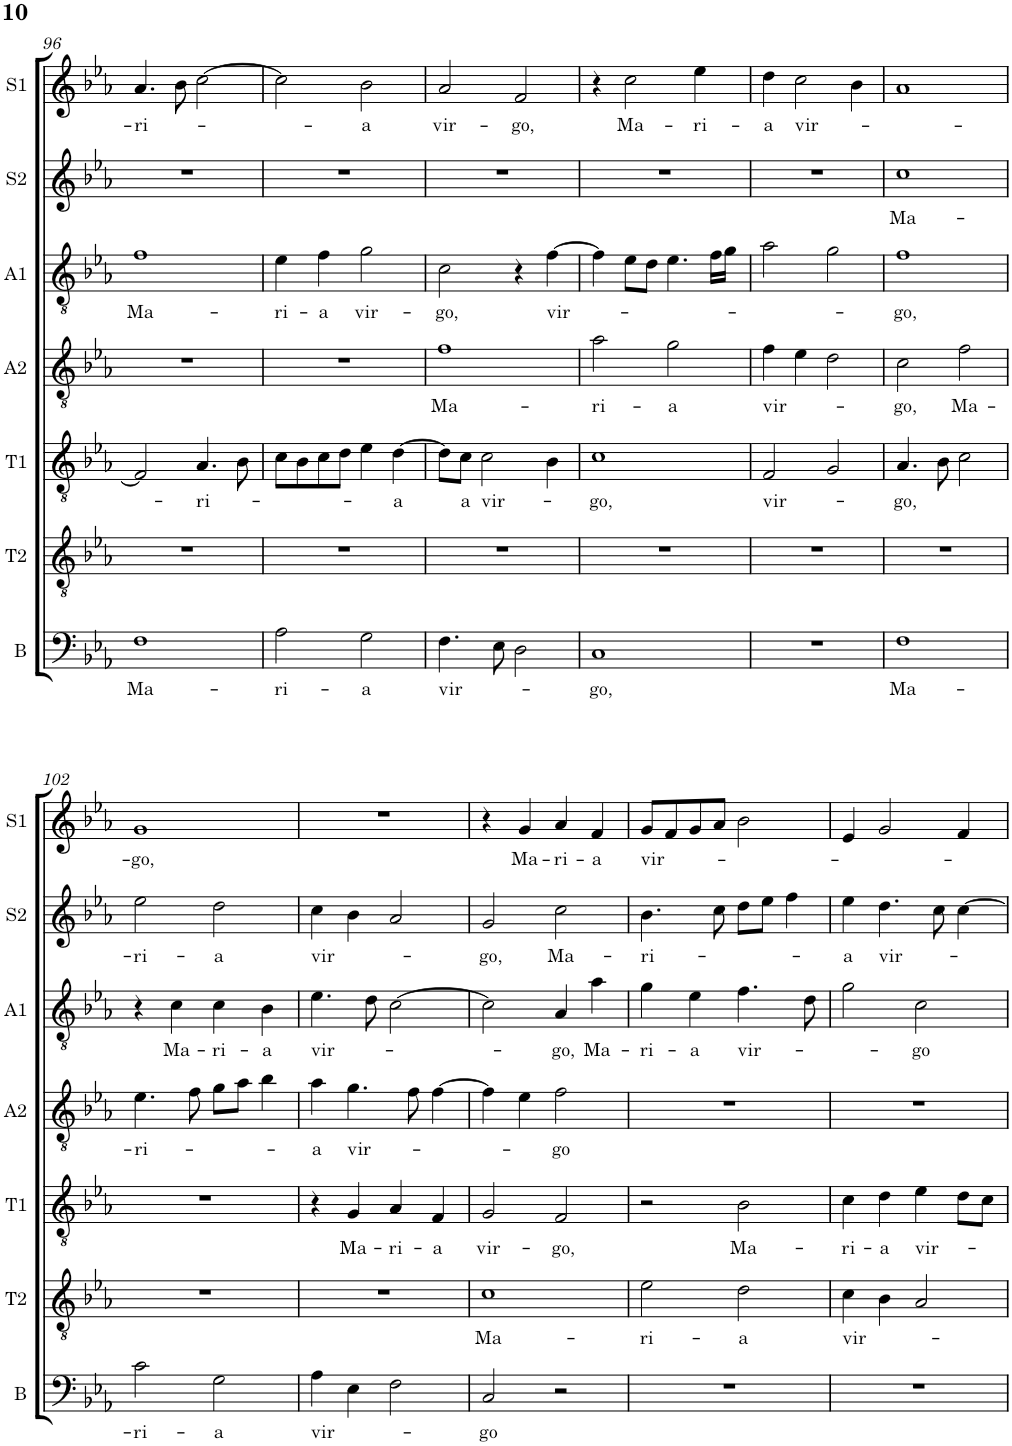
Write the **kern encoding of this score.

**kern	**text	**kern	**text	**kern	**text	**kern	**text	**kern	**text	**kern	**text	**kern	**text
*part7	*part7	*part6	*part6	*part5	*part5	*part4	*part4	*part3	*part3	*part2	*part2	*part1	*part1
*staff7	*staff7	*staff6	*staff6	*staff5	*staff5	*staff4	*staff4	*staff3	*staff3	*staff2	*staff2	*staff1	*staff1
*I"B	*	*I"T2	*	*I"T1	*	*I"A2	*	*I"A1	*	*I"S2	*	*I"S1	*
*I'B	*	*I'T2	*	*I'T1	*	*I'A2	*	*I'A1	*	*I'S2	*	*I'S1	*
!!LO:PB:g=z
*clefF4	*	*clefGv2	*	*clefGv2	*	*clefGv2	*	*clefGv2	*	*clefG2	*	*clefG2	*
*k[b-e-a-]	*	*k[b-e-a-]	*	*k[b-e-a-]	*	*k[b-e-a-]	*	*k[b-e-a-]	*	*k[b-e-a-]	*	*k[b-e-a-]	*
*E-:	*	*E-:	*	*E-:	*	*E-:	*	*E-:	*	*E-:	*	*E-:	*
*M2/2	*	*M2/2	*	*M2/2	*	*M2/2	*	*M2/2	*	*M2/2	*	*M2/2	*
=96	=96	=96	=96	=96	=96	=96	=96	=96	=96	=96	=96	=96	=96
!	!LO:LY:b	!	!	!	!	!	!	!	!LO:LY:b	!	!	!	!LO:LY:b
1F	Ma-	1r	.	2F/]	.	1r	.	1f	Ma-	1r	.	4.a-/	-ri-
.	.	.	.	.	.	.	.	.	.	.	.	8b-\	.
!	!	!	!	!	!LO:LY:b	!	!	!	!	!	!	!	!
.	.	.	.	4.A-/	-ri-	.	.	.	.	.	.	[2cc\	.
.	.	.	.	8B-\	.	.	.	.	.	.	.	.	.
=97	=97	=97	=97	=97	=97	=97	=97	=97	=97	=97	=97	=97	=97
!	!LO:LY:b	!	!	!	!	!	!	!	!LO:LY:b	!	!	!	!
2A-\	-ri-	1r	.	8c\L	.	1r	.	4e-\	-ri-	1r	.	2cc\]	.
.	.	.	.	8B-\	.	.	.	.	.	.	.	.	.
!	!	!	!	!	!	!	!	!	!LO:LY:b	!	!	!	!
.	.	.	.	8c\	.	.	.	4f\	-a	.	.	.	.
.	.	.	.	8d\J	.	.	.	.	.	.	.	.	.
!	!LO:LY:b	!	!	!	!	!	!	!	!LO:LY:b	!	!	!	!LO:LY:b
2G\	-a	.	.	4e-\	.	.	.	2g\	vir-	.	.	2b-\	-a
!	!	!	!	!	!LO:LY:b	!	!	!	!	!	!	!	!
.	.	.	.	[4d\	-a	.	.	.	.	.	.	.	.
=98	=98	=98	=98	=98	=98	=98	=98	=98	=98	=98	=98	=98	=98
!	!LO:LY:b	!	!	!	!	!	!LO:LY:b	!	!LO:LY:b	!	!	!	!LO:LY:b
4.F\	vir-	1r	.	8d\L]	.	1f	Ma-	2c\	-go,	1r	.	2a-/	vir-
!	!	!	!	!	!LO:LY:b	!	!	!	!	!	!	!	!
.	.	.	.	8c\J	a	.	.	.	.	.	.	.	.
!	!	!	!	!	!LO:LY:b	!	!	!	!	!	!	!	!
.	.	.	.	2c\	vir-	.	.	.	.	.	.	.	.
8E-\	.	.	.	.	.	.	.	.	.	.	.	.	.
!	!	!	!	!	!	!	!	!	!	!	!	!	!LO:LY:b
2D\	.	.	.	.	.	.	.	4r	.	.	.	2f/	-go,
!	!	!	!	!	!	!	!	!	!LO:LY:b	!	!	!	!
.	.	.	.	4B-\	.	.	.	[4f\	vir-	.	.	.	.
=99	=99	=99	=99	=99	=99	=99	=99	=99	=99	=99	=99	=99	=99
!	!LO:LY:b	!	!	!	!LO:LY:b	!	!LO:LY:b	!	!	!	!	!	!
1C	-go,	1r	.	1c	-go,	2a-\	-ri-	4f\]	.	1r	.	4r	.
!	!	!	!	!	!	!	!	!	!	!	!	!	!LO:LY:b
.	.	.	.	.	.	.	.	8e-\L	.	.	.	2cc\	Ma-
.	.	.	.	.	.	.	.	8d\J	.	.	.	.	.
!	!	!	!	!	!	!	!LO:LY:b	!	!	!	!	!	!
.	.	.	.	.	.	2g\	-a	4.e-\	.	.	.	.	.
!	!	!	!	!	!	!	!	!	!	!	!	!	!LO:LY:b
.	.	.	.	.	.	.	.	.	.	.	.	4ee-\	-ri-
.	.	.	.	.	.	.	.	16f\LL	.	.	.	.	.
.	.	.	.	.	.	.	.	16g\JJ	.	.	.	.	.
=100	=100	=100	=100	=100	=100	=100	=100	=100	=100	=100	=100	=100	=100
!	!	!	!	!	!LO:LY:b	!	!LO:LY:b	!	!	!	!	!	!LO:LY:b
1r	.	1r	.	2F/	vir-	4f\	vir-	2a-\	.	1r	.	4dd\	-a
!	!	!	!	!	!	!	!	!	!	!	!	!	!LO:LY:b
.	.	.	.	.	.	4e-\	.	.	.	.	.	2cc\	vir-
.	.	.	.	2G/	.	2d\	.	2g\	.	.	.	.	.
.	.	.	.	.	.	.	.	.	.	.	.	4b-\	.
=101	=101	=101	=101	=101	=101	=101	=101	=101	=101	=101	=101	=101	=101
!	!LO:LY:b	!	!	!	!LO:LY:b	!	!LO:LY:b	!	!LO:LY:b	!	!LO:LY:b	!	!
1F	Ma-	1r	.	4.A-/	-go,	2c\	-go,	1f	-go,	1cc	Ma-	1a-	.
.	.	.	.	8B-\	.	.	.	.	.	.	.	.	.
!	!	!	!	!	!	!	!LO:LY:b	!	!	!	!	!	!
.	.	.	.	2c\	.	2f\	Ma-	.	.	.	.	.	.
!!LO:LB:g=z
=102	=102	=102	=102	=102	=102	=102	=102	=102	=102	=102	=102	=102	=102
!	!LO:LY:b	!	!	!	!	!	!LO:LY:b	!	!	!	!LO:LY:b	!	!LO:LY:b
2c\	-ri-	1r	.	1r	.	4.e-\	-ri-	4r	.	2ee-\	-ri-	1g	-go,
!	!	!	!	!	!	!	!	!	!LO:LY:b	!	!	!	!
.	.	.	.	.	.	.	.	4c\	Ma-	.	.	.	.
.	.	.	.	.	.	8f\	.	.	.	.	.	.	.
!	!LO:LY:b	!	!	!	!	!	!	!	!LO:LY:b	!	!LO:LY:b	!	!
2G\	-a	.	.	.	.	8g\L	.	4c\	-ri-	2dd\	-a	.	.
.	.	.	.	.	.	8a-\J	.	.	.	.	.	.	.
!	!	!	!	!	!	!	!	!	!LO:LY:b	!	!	!	!
.	.	.	.	.	.	4b-\	.	4B-\	-a	.	.	.	.
=103	=103	=103	=103	=103	=103	=103	=103	=103	=103	=103	=103	=103	=103
!	!LO:LY:b	!	!	!	!	!	!LO:LY:b	!	!LO:LY:b	!	!LO:LY:b	!	!
4A-\	vir-	1r	.	4r	.	4a-\	-a	4.e-\	vir-	4cc\	vir-	1r	.
!	!	!	!	!	!LO:LY:b	!	!LO:LY:b	!	!	!	!	!	!
4E-\	.	.	.	4G/	Ma-	4.g\	vir-	.	.	4b-\	.	.	.
.	.	.	.	.	.	.	.	8d\	.	.	.	.	.
!	!	!	!	!	!LO:LY:b	!	!	!	!	!	!	!	!
2F\	.	.	.	4A-/	-ri-	.	.	[2c\	.	2a-/	.	.	.
.	.	.	.	.	.	8f\	.	.	.	.	.	.	.
!	!	!	!	!	!LO:LY:b	!	!	!	!	!	!	!	!
.	.	.	.	4F/	-a	[4f\	.	.	.	.	.	.	.
=104	=104	=104	=104	=104	=104	=104	=104	=104	=104	=104	=104	=104	=104
!	!LO:LY:b	!	!LO:LY:b	!	!LO:LY:b	!	!	!	!	!	!LO:LY:b	!	!
2C/	-go	1c	Ma-	2G/	vir-	4f\]	.	2c\]	.	2g/	-go,	4r	.
!	!	!	!	!	!	!	!	!	!	!	!	!	!LO:LY:b
.	.	.	.	.	.	4e-\	.	.	.	.	.	4g/	Ma-
!	!	!	!	!	!LO:LY:b	!	!LO:LY:b	!	!LO:LY:b	!	!LO:LY:b	!	!LO:LY:b
2r	.	.	.	2F/	-go,	2f\	-go	4A-/	-go,	2cc\	Ma-	4a-/	-ri-
!	!	!	!	!	!	!	!	!	!LO:LY:b	!	!	!	!LO:LY:b
.	.	.	.	.	.	.	.	4a-\	Ma-	.	.	4f/	-a
=105	=105	=105	=105	=105	=105	=105	=105	=105	=105	=105	=105	=105	=105
!	!	!	!LO:LY:b	!	!	!	!	!	!LO:LY:b	!	!LO:LY:b	!	!LO:LY:b
1r	.	2e-\	-ri-	2r	.	1r	.	4g\	-ri-	4.b-\	-ri-	8g/L	vir-
.	.	.	.	.	.	.	.	.	.	.	.	8f/	.
!	!	!	!	!	!	!	!	!	!LO:LY:b	!	!	!	!
.	.	.	.	.	.	.	.	4e-\	-a	.	.	8g/	.
.	.	.	.	.	.	.	.	.	.	8cc\	.	8a-/J	.
!	!	!	!LO:LY:b	!	!LO:LY:b	!	!	!	!LO:LY:b	!	!	!	!
.	.	2d\	-a	2B-\	Ma-	.	.	4.f\	vir-	8dd\L	.	2b-\	.
.	.	.	.	.	.	.	.	.	.	8ee-\J	.	.	.
.	.	.	.	.	.	.	.	.	.	4ff\	.	.	.
.	.	.	.	.	.	.	.	8d\	.	.	.	.	.
=106	=106	=106	=106	=106	=106	=106	=106	=106	=106	=106	=106	=106	=106
!	!	!	!LO:LY:b	!	!LO:LY:b	!	!	!	!	!	!LO:LY:b	!	!
1r	.	4c\	vir-	4c\	-ri-	1r	.	2g\	.	4ee-\	-a	4e-/	.
!	!	!	!	!	!LO:LY:b	!	!	!	!	!	!LO:LY:b	!	!
.	.	4B-\	.	4d\	-a	.	.	.	.	4.dd\	vir-	2g/	.
!	!	!	!	!	!LO:LY:b	!	!	!	!LO:LY:b	!	!	!	!
.	.	2A-/	.	4e-\	vir-	.	.	2c\	-go	.	.	.	.
.	.	.	.	.	.	.	.	.	.	8cc\	.	.	.
.	.	.	.	8d\L	.	.	.	.	.	[4cc\	.	4f/	.
.	.	.	.	8c\J	.	.	.	.	.	.	.	.	.
=	=	=	=	=	=	=	=	=	=	=	=	=	=
*-	*-	*-	*-	*-	*-	*-	*-	*-	*-	*-	*-	*-	*-
